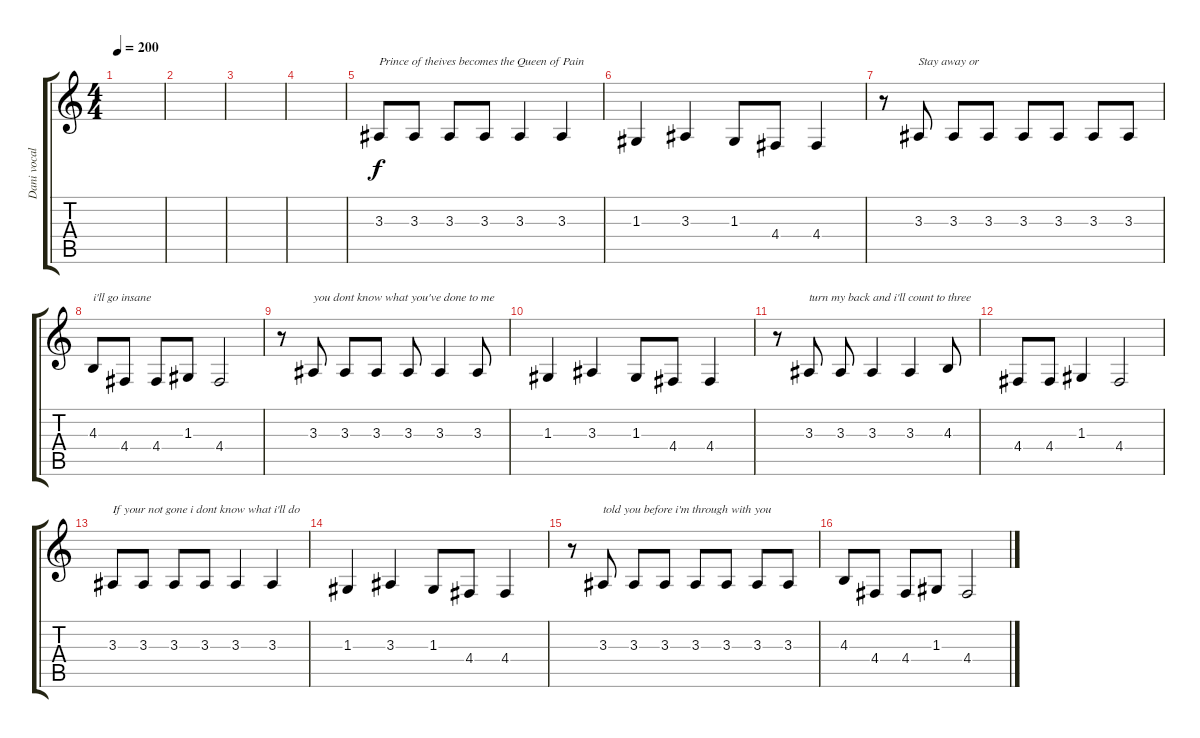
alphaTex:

\track ("Dani vocals" "Dani vocal") {instrument tenorsax}
\staff {score tabs}
\tuning (E4 B3 G3 D3 A2 E2) {hide}
\ts (4 4)
\tempo 200
\clef g2
\ks c
|
|
|
|
3.3.8{txt "Prince of theives becomes the Queen of Pain"} 3.3.8 3.3.8 3.3.8 3.3.4 3.3.4 |
1.3.4 3.3.4 1.3.8 4.4.8 4.4.4 |
r.8 3.3.8{txt "Stay away or"} 3.3.8 3.3.8 3.3.8 3.3.8 3.3.8 3.3.8 |
4.3.8{txt "i'll go insane"} 4.4.8 4.4.8 1.3.8 4.4.2 |
r.8 3.3.8{txt "you dont know what you've done to me"} 3.3.8 3.3.8 3.3.8 3.3.4 3.3.8 |
1.3.4 3.3.4 1.3.8 4.4.8 4.4.4 |
r.8 3.3.8{txt "turn my back and i'll count to three"} 3.3.8 3.3.4 3.3.4 4.3.8 |
4.4.8 4.4.8 1.3.4 4.4.2 |
3.3.8{txt "If your not gone i dont know what i'll do"} 3.3.8 3.3.8 3.3.8 3.3.4 3.3.4 |
1.3.4 3.3.4 1.3.8 4.4.8 4.4.4 |
r.8 3.3.8{txt "told you before i'm through with you"} 3.3.8 3.3.8 3.3.8 3.3.8 3.3.8 3.3.8 |
4.3.8 4.4.8 4.4.8 1.3.8 4.4.2
